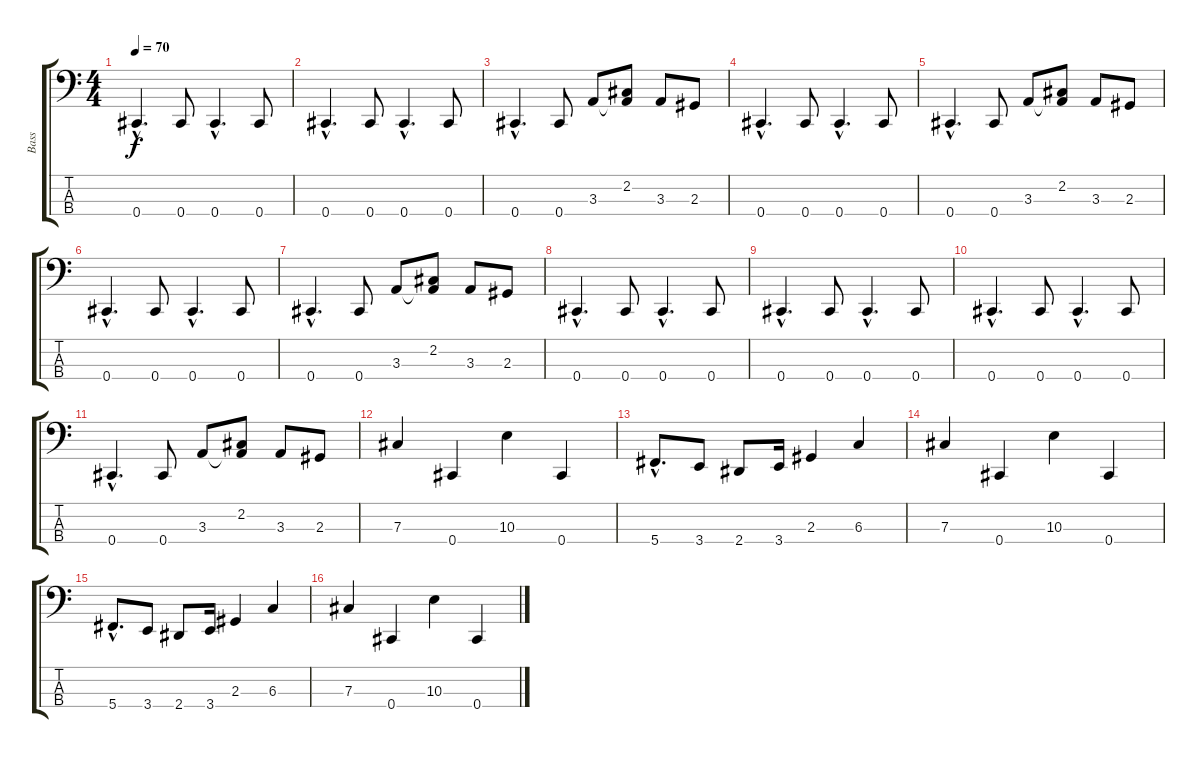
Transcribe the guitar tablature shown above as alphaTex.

\track ("Bass" "Bass") {instrument electricbasspick}
\staff {score tabs}
\tuning (E2 B1 Gb1 Db1) {hide}
\ts (4 4)
\tempo 70
\clef f4
\ks c
0.4{hac}.4{d dy f} 0.4.8 0.4{hac}.4{d} 0.4.8 |
0.4{hac}.4{d} 0.4.8 0.4{hac}.4{d} 0.4.8 |
0.4{hac}.4{d} 0.4.8 3.3.8 (2.2 3.3{t}).8 3.3.8 2.3.8 |
0.4{hac}.4{d} 0.4.8 0.4{hac}.4{d} 0.4.8 |
0.4{hac}.4{d} 0.4.8 3.3.8 (2.2 3.3{t}).8 3.3.8 2.3.8 |
0.4{hac}.4{d} 0.4.8 0.4{hac}.4{d} 0.4.8 |
0.4{hac}.4{d} 0.4.8 3.3.8 (2.2 3.3{t}).8 3.3.8 2.3.8 |
0.4{hac}.4{d} 0.4.8 0.4{hac}.4{d} 0.4.8 |
0.4{hac}.4{d} 0.4.8 0.4{hac}.4{d} 0.4.8 |
0.4{hac}.4{d} 0.4.8 0.4{hac}.4{d} 0.4.8 |
0.4{hac}.4{d} 0.4.8 3.3.8 (2.2 3.3{t}).8 3.3.8 2.3.8 |
7.3.4 0.4.4 10.3.4 0.4.4 |
5.4{hac}.8{d} 3.4.8 2.4.8 3.4.16 2.3.4 6.3.4 |
7.3.4 0.4.4 10.3.4 0.4.4 |
5.4{hac}.8{d} 3.4.8 2.4.8 3.4.16 2.3.4 6.3.4 |
7.3.4 0.4.4 10.3.4 0.4.4
